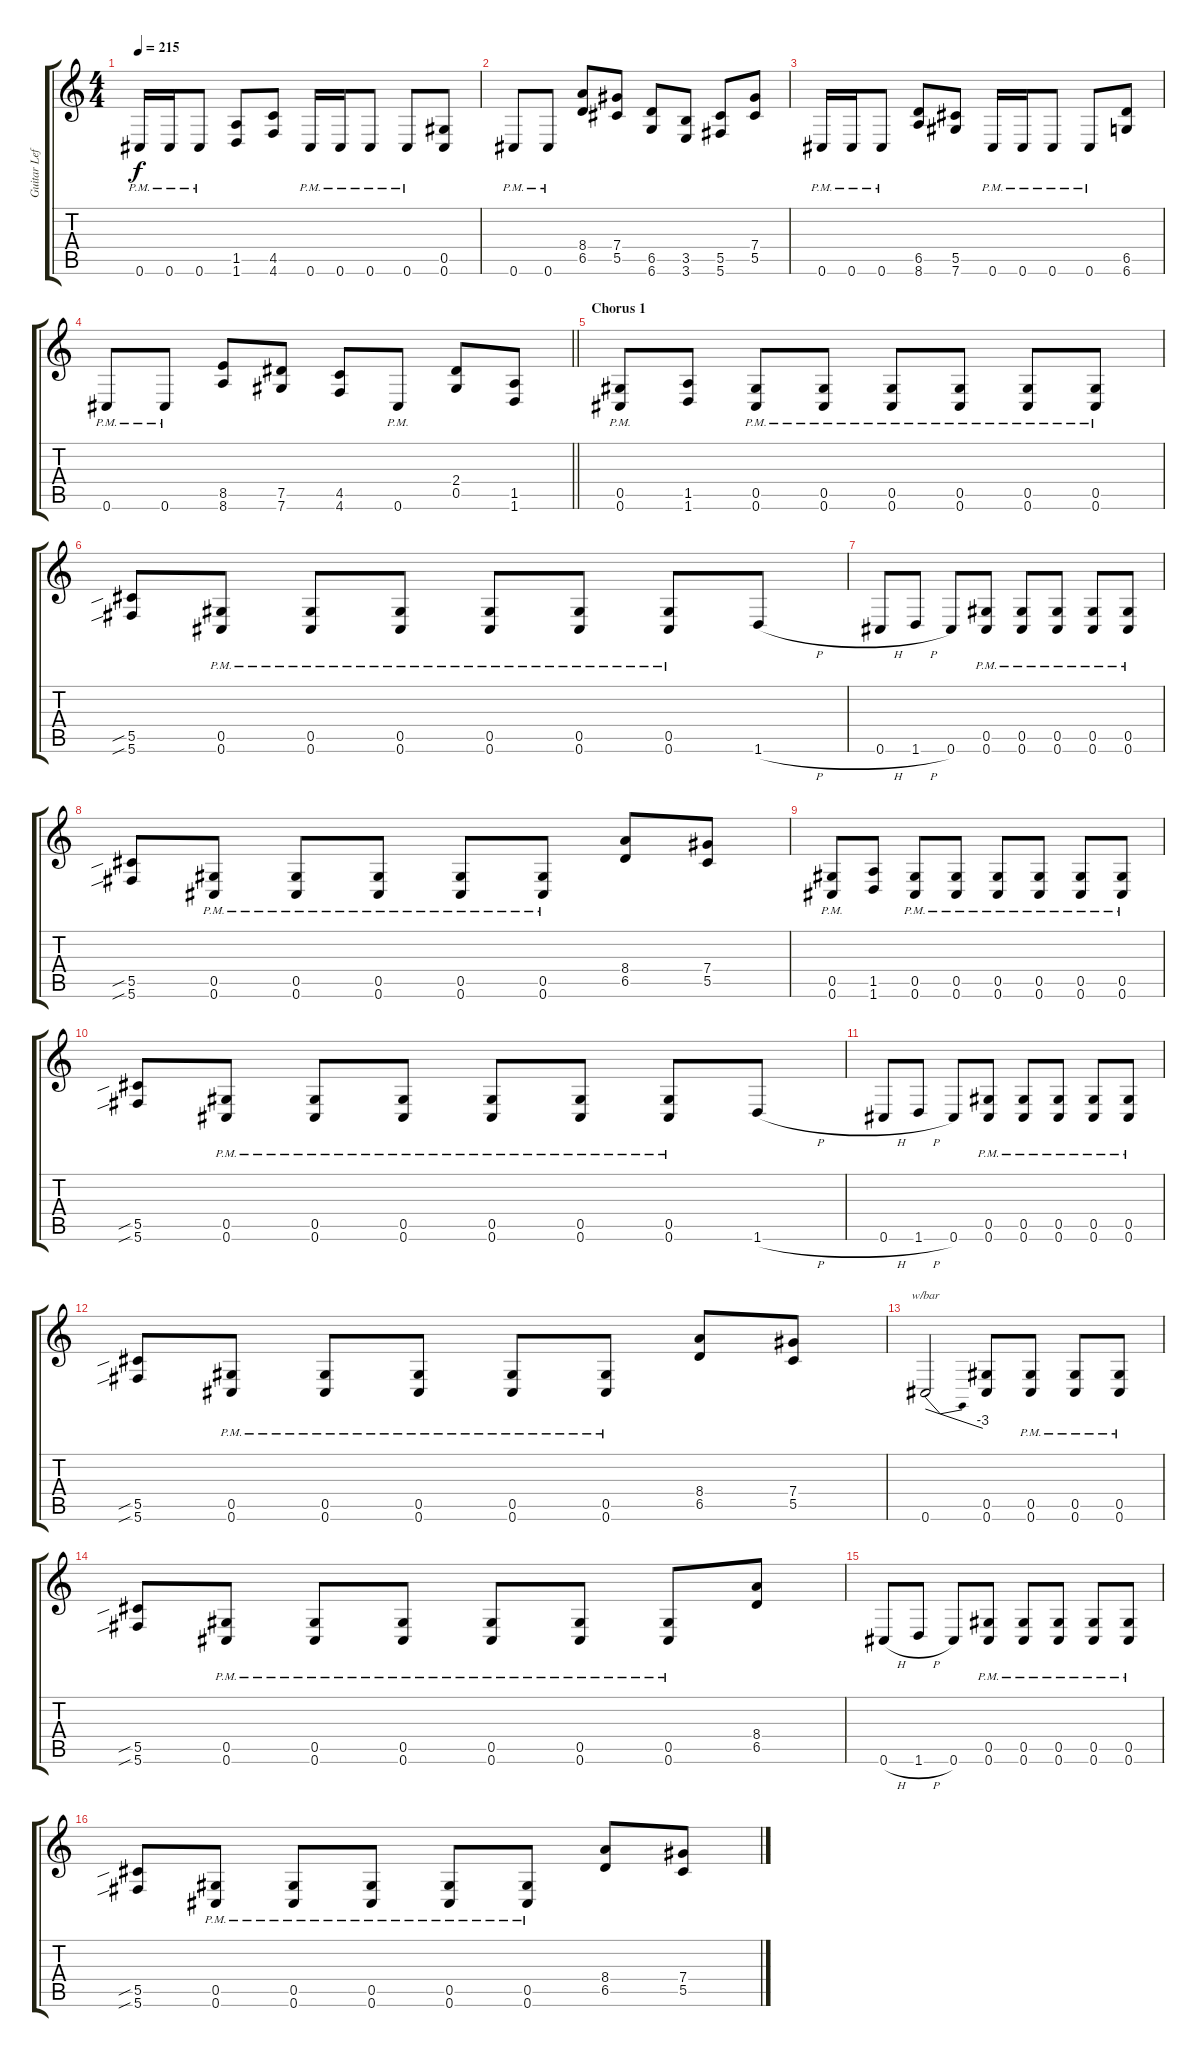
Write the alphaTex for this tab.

\track ("Guitar Left" "Guitar Lef") {instrument distortionguitar}
\staff {score tabs}
\tuning (Eb4 Bb3 Gb3 Db3 Ab2 Db2) {hide}
\ts (4 4)
\tempo 215
\clef g2
\ks c
0.6{pm}.16{dy f} 0.6{pm}.16 0.6{pm}.8 (1.5 1.6).8 (4.5 4.6).8 0.6{pm}.16 0.6{pm}.16 0.6{pm}.8 0.6{pm}.8 (0.5 0.6).8 |
0.6{pm}.8 0.6{pm}.8 (8.4 6.5).8 (7.4 5.5).8 (6.5 6.6).8 (3.5 3.6).8 (5.5 5.6).8 (7.4 5.5).8 |
0.6{pm}.16 0.6{pm}.16 0.6{pm}.8 (6.5 8.6).8 (5.5 7.6).8 0.6{pm}.16 0.6{pm}.16 0.6{pm}.8 0.6{pm}.8 (6.5 6.6).8 |
\barLineRight lightlight
0.6{pm}.8 0.6{pm}.8 (8.5 8.6).8 (7.5 7.6).8 (4.5 4.6).8 0.6{pm}.8 (2.4 0.5).8 (1.5 1.6).8 |
\section ("" "Chorus 1")
(0.5{pm} 0.6{pm}).8 (1.5 1.6).8 (0.5{pm} 0.6{pm}).8 (0.5{pm} 0.6{pm}).8 (0.5{pm} 0.6{pm}).8 (0.5{pm} 0.6{pm}).8 (0.5{pm} 0.6{pm}).8 (0.5{pm} 0.6{pm}).8 |
(5.5{sib} 5.6{sib}).8 (0.5{pm} 0.6{pm}).8 (0.5{pm} 0.6{pm}).8 (0.5{pm} 0.6{pm}).8 (0.5{pm} 0.6{pm}).8 (0.5{pm} 0.6{pm}).8 (0.5{pm} 0.6{pm}).8 1.6{h}.8 |
0.6{h}.8 1.6{h}.8 0.6.8 (0.5{pm} 0.6{pm}).8 (0.5{pm} 0.6{pm}).8 (0.5{pm} 0.6{pm}).8 (0.5{pm} 0.6{pm}).8 (0.5{pm} 0.6{pm}).8 |
(5.5{sib} 5.6{sib}).8 (0.5{pm} 0.6{pm}).8 (0.5{pm} 0.6{pm}).8 (0.5{pm} 0.6{pm}).8 (0.5{pm} 0.6{pm}).8 (0.5{pm} 0.6{pm}).8 (8.4 6.5).8 (7.4 5.5).8 |
(0.5{pm} 0.6{pm}).8 (1.5 1.6).8 (0.5{pm} 0.6{pm}).8 (0.5{pm} 0.6{pm}).8 (0.5{pm} 0.6{pm}).8 (0.5{pm} 0.6{pm}).8 (0.5{pm} 0.6{pm}).8 (0.5{pm} 0.6{pm}).8 |
(5.5{sib} 5.6{sib}).8 (0.5{pm} 0.6{pm}).8 (0.5{pm} 0.6{pm}).8 (0.5{pm} 0.6{pm}).8 (0.5{pm} 0.6{pm}).8 (0.5{pm} 0.6{pm}).8 (0.5{pm} 0.6{pm}).8 1.6{h}.8 |
0.6{h}.8 1.6{h}.8 0.6.8 (0.5{pm} 0.6{pm}).8 (0.5{pm} 0.6{pm}).8 (0.5{pm} 0.6{pm}).8 (0.5{pm} 0.6{pm}).8 (0.5{pm} 0.6{pm}).8 |
(5.5{sib} 5.6{sib}).8 (0.5{pm} 0.6{pm}).8 (0.5{pm} 0.6{pm}).8 (0.5{pm} 0.6{pm}).8 (0.5{pm} 0.6{pm}).8 (0.5{pm} 0.6{pm}).8 (8.4 6.5).8 (7.4 5.5).8 |
0.6.2{tbe (dive default 0 0 60 -12)} (0.5 0.6).8 (0.5{pm} 0.6{pm}).8 (0.5{pm} 0.6{pm}).8 (0.5{pm} 0.6{pm}).8 |
(5.5{sib} 5.6{sib}).8 (0.5{pm} 0.6{pm}).8 (0.5{pm} 0.6{pm}).8 (0.5{pm} 0.6{pm}).8 (0.5{pm} 0.6{pm}).8 (0.5{pm} 0.6{pm}).8 (0.5{pm} 0.6{pm}).8 (8.4 6.5).8 |
0.6{h}.8 1.6{h}.8 0.6.8 (0.5{pm} 0.6{pm}).8 (0.5{pm} 0.6{pm}).8 (0.5{pm} 0.6{pm}).8 (0.5{pm} 0.6{pm}).8 (0.5{pm} 0.6{pm}).8 |
(5.5{sib} 5.6{sib}).8 (0.5{pm} 0.6{pm}).8 (0.5{pm} 0.6{pm}).8 (0.5{pm} 0.6{pm}).8 (0.5{pm} 0.6{pm}).8 (0.5{pm} 0.6{pm}).8 (8.4 6.5).8 (7.4 5.5).8
